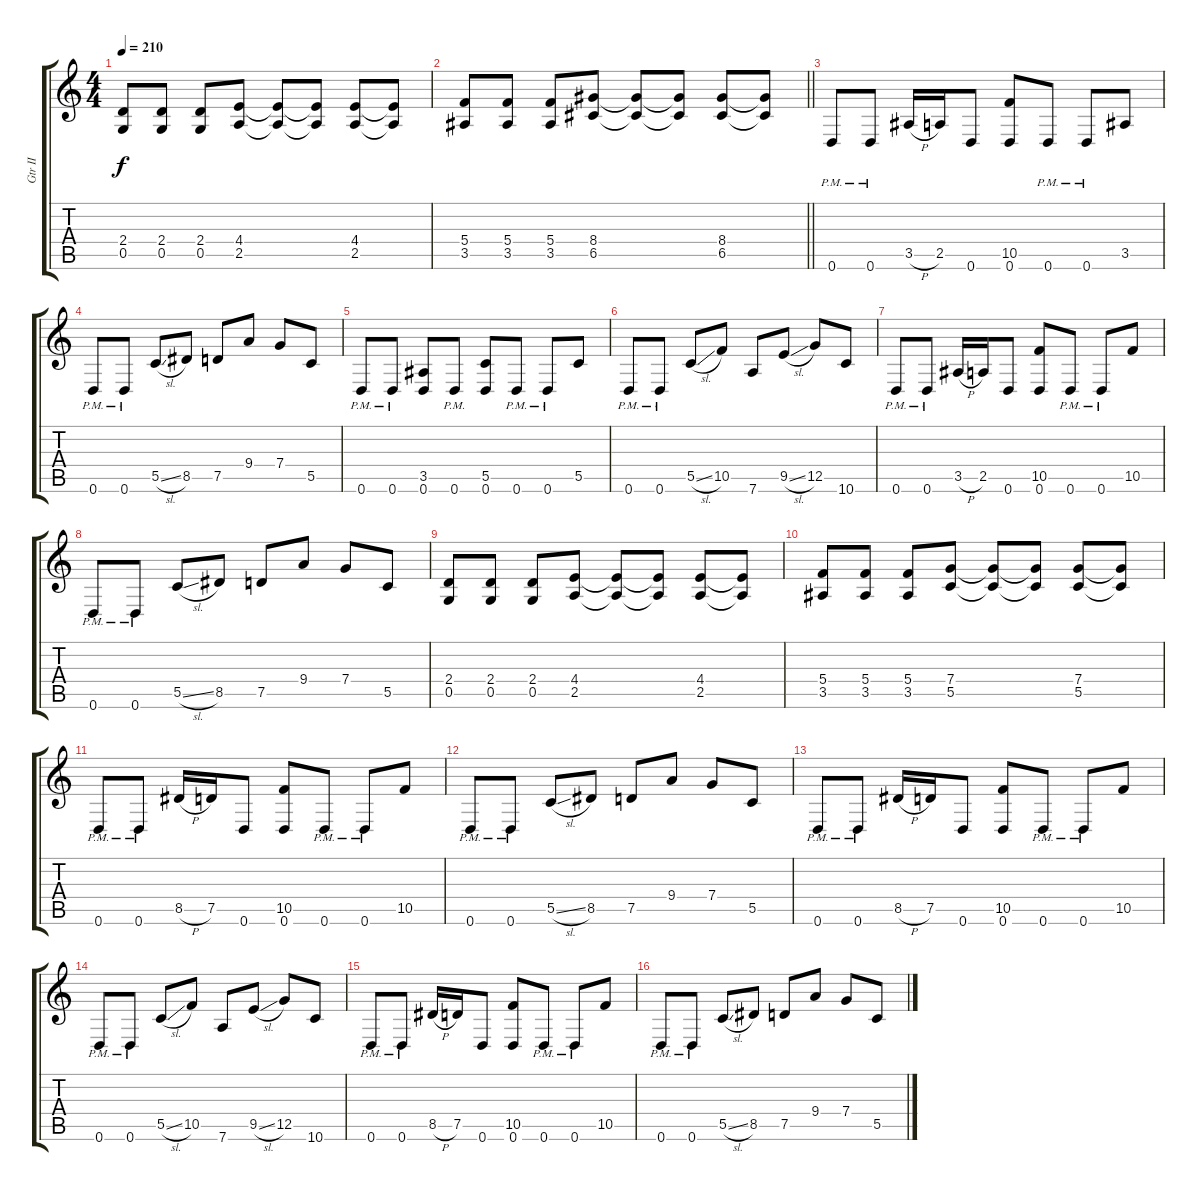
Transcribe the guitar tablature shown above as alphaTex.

\track ("Gtr II" "Gtr II") {instrument overdrivenguitar}
\staff {score tabs}
\tuning (D4 A3 F3 C3 G2 D2) {hide}
\ts (4 4)
\tempo 210
\clef g2
\ks c
(2.4 0.5).8{dy f} (2.4 0.5).8 (2.4 0.5).8 (4.4 2.5).8 (4.4{t} 2.5{t}).8 (4.4{t} 2.5{t}).8 (4.4 2.5).8 (4.4{t} 2.5{t}).8 |
\barLineRight lightlight
(5.4 3.5).8 (5.4 3.5).8 (5.4 3.5).8 (8.4 6.5).8 (8.4{t} 6.5{t}).8 (8.4{t} 6.5{t}).8 (8.4 6.5).8 (8.4{t} 6.5{t}).8 |
0.6{pm}.8 0.6{pm}.8 3.5{h}.16 2.5.16 0.6.8 (10.5 0.6).8 0.6{pm}.8 0.6{pm}.8 3.5.8 |
0.6{pm}.8 0.6{pm}.8 5.5{sl}.8 8.5.8 7.5.8 9.4.8 7.4.8 5.5.8 |
0.6{pm}.8 0.6{pm}.8 (3.5 0.6).8 0.6{pm}.8 (5.5 0.6).8 0.6{pm}.8 0.6{pm}.8 5.5.8 |
0.6{pm}.8 0.6{pm}.8 5.5{sl}.8 10.5.8 7.6.8 9.5{sl}.8 12.5.8 10.6.8 |
0.6{pm}.8 0.6{pm}.8 3.5{h}.16 2.5.16 0.6.8 (10.5 0.6).8 0.6{pm}.8 0.6{pm}.8 10.5.8 |
0.6{pm}.8 0.6{pm}.8 5.5{sl}.8 8.5.8 7.5.8 9.4.8 7.4.8 5.5.8 |
(2.4 0.5).8 (2.4 0.5).8 (2.4 0.5).8 (4.4 2.5).8 (4.4{t} 2.5{t}).8 (4.4{t} 2.5{t}).8 (4.4 2.5).8 (4.4{t} 2.5{t}).8 |
(5.4 3.5).8 (5.4 3.5).8 (5.4 3.5).8 (7.4 5.5).8 (7.4{t} 5.5{t}).8 (7.4{t} 5.5{t}).8 (7.4 5.5).8 (7.4{t} 5.5{t}).8 |
0.6{pm}.8 0.6{pm}.8 8.5{h}.16 7.5.16 0.6.8 (10.5 0.6).8 0.6{pm}.8 0.6{pm}.8 10.5.8 |
0.6{pm}.8 0.6{pm}.8 5.5{sl}.8 8.5.8 7.5.8 9.4.8 7.4.8 5.5.8 |
0.6{pm}.8 0.6{pm}.8 8.5{h}.16 7.5.16 0.6.8 (10.5 0.6).8 0.6{pm}.8 0.6{pm}.8 10.5.8 |
0.6{pm}.8 0.6{pm}.8 5.5{sl}.8 10.5.8 7.6.8 9.5{sl}.8 12.5.8 10.6.8 |
0.6{pm}.8 0.6{pm}.8 8.5{h}.16 7.5.16 0.6.8 (10.5 0.6).8 0.6{pm}.8 0.6{pm}.8 10.5.8 |
0.6{pm}.8 0.6{pm}.8 5.5{sl}.8 8.5.8 7.5.8 9.4.8 7.4.8 5.5.8
